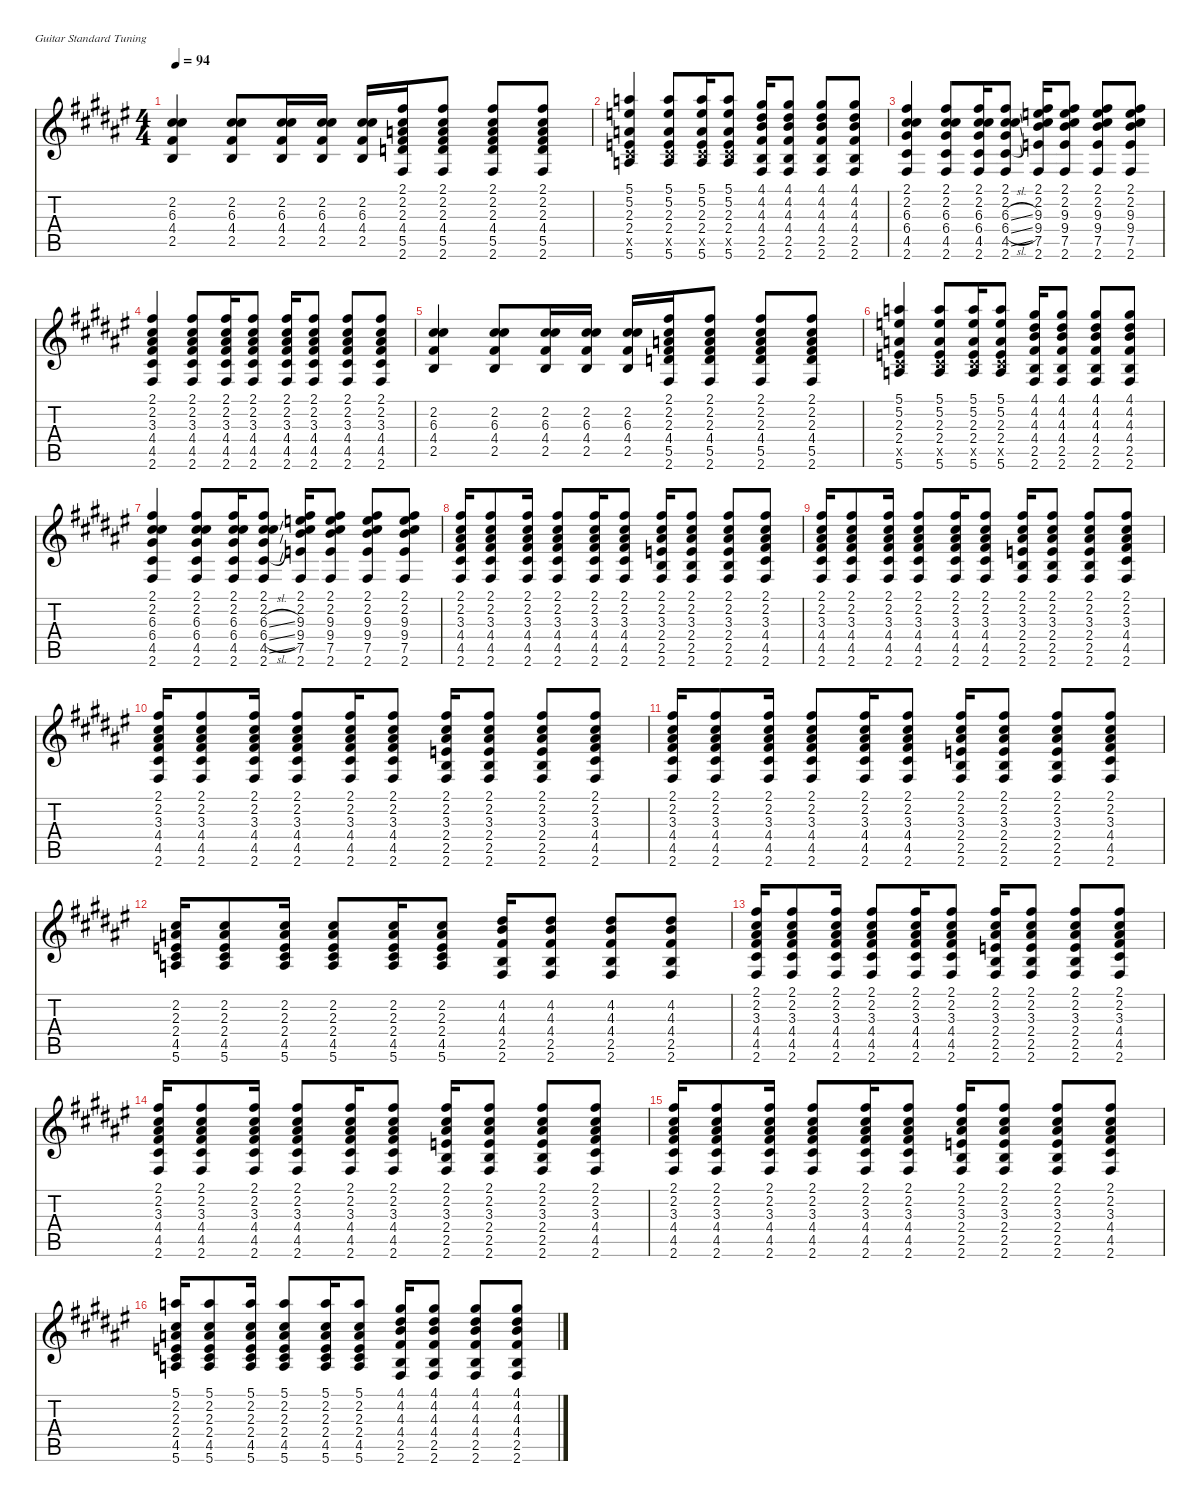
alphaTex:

\defaultSystemsLayout 4
\hideDynamics
\bracketExtendMode nobrackets
\singleTrackTrackNamePolicy hidden
\multiTrackTrackNamePolicy hidden
\otherSystemsTrackNameOrientation horizontal
\track ("Johnny Marr (Rhythm)" "jz.guit.") {instrument electricguitarjazz}
\staff {score tabs}
\tuning (E4 B3 G3 D3 A2 E2)
\ts (4 4)
\tempo 94
\clef g2
\ks f#
(2.2{acc #} 6.3{acc #} 4.4{acc #} 2.5{acc forcenatural}).4{dy f beam Up} (2.2{acc #} 6.3{acc #} 4.4{acc #} 2.5{acc forcenatural}).8{beam Up} (2.2{acc #} 6.3{acc #} 4.4{acc #} 2.5{acc forcenatural}).16{beam Up} (2.2{acc #} 6.3{acc #} 4.4{acc #} 2.5{acc forcenatural}).16{beam Up} (2.2{acc #} 6.3{acc #} 4.4{acc #} 2.5{acc forcenatural}).16{beam Up} (2.1{acc #} 2.2{acc #} 2.3{acc forcenatural} 4.4{acc #} 5.5{acc forcenatural} 2.6{acc #}).16{beam Up} (2.1{acc #} 2.2{acc #} 2.3{acc forcenatural} 4.4{acc #} 5.5{acc forcenatural} 2.6{acc #}).8{beam Up} (2.1{acc #} 2.2{acc #} 2.3{acc forcenatural} 4.4{acc #} 5.5{acc forcenatural} 2.6{acc #}).8{beam Up} (2.1{acc #} 2.2{acc #} 2.3{acc forcenatural} 4.4{acc #} 5.5{acc forcenatural} 2.6{acc #}).8{beam Up} |
(5.1{acc forcenatural} 5.2{acc forcenatural} 2.3{acc forcenatural} 2.4{acc forcenatural} 4.5{x acc #} 5.6{acc forcenatural}).4{beam Up} (5.1{acc forcenatural} 5.2{acc forcenatural} 2.3{acc forcenatural} 2.4{acc forcenatural} 4.5{x acc #} 5.6{acc forcenatural}).8{beam Up} (5.1{acc forcenatural} 5.2{acc forcenatural} 2.3{acc forcenatural} 2.4{acc forcenatural} 4.5{x acc #} 5.6{acc forcenatural}).16{beam Up} (5.1{acc forcenatural} 5.2{acc forcenatural} 2.3{acc forcenatural} 2.4{acc forcenatural} 4.5{x acc #} 5.6{acc forcenatural}).8{beam Up} (4.1{acc #} 4.2{acc #} 4.3{acc forcenatural} 4.4{acc #} 2.5{acc forcenatural} 2.6{acc #}).16{beam Up} (4.1{acc #} 4.2{acc #} 4.3{acc forcenatural} 4.4{acc #} 2.5{acc forcenatural} 2.6{acc #}).8{beam Up} (4.1{acc #} 4.2{acc #} 4.3{acc forcenatural} 4.4{acc #} 2.5{acc forcenatural} 2.6{acc #}).8{beam Up} (4.1{acc #} 4.2{acc #} 4.3{acc forcenatural} 4.4{acc #} 2.5{acc forcenatural} 2.6{acc #}).8{beam Up} |
(2.1{acc #} 2.2{acc #} 6.3{acc #} 6.4{acc #} 4.5{acc #} 2.6{acc #}).4{beam Up} (2.1{acc #} 2.2{acc #} 6.3{acc #} 6.4{acc #} 4.5{acc #} 2.6{acc #}).8{beam Up} (2.1{acc #} 2.2{acc #} 6.3{acc #} 6.4{acc #} 4.5{acc #} 2.6{acc #}).16{beam Up} (2.1{acc #} 2.2{acc #} 6.3{sl acc #} 6.4{sl acc #} 4.5{sl acc #} 2.6{acc #}).8{beam Up} (2.1{acc #} 2.2{acc #} 9.3{acc forcenatural} 9.4{acc forcenatural} 7.5{acc forcenatural} 2.6{acc #}).16{beam Up} (2.1{acc #} 2.2{acc #} 9.3{acc forcenatural} 9.4{acc forcenatural} 7.5{acc forcenatural} 2.6{acc #}).8{beam Up} (2.1{acc #} 2.2{acc #} 9.3{acc forcenatural} 9.4{acc forcenatural} 7.5{acc forcenatural} 2.6{acc #}).8{beam Up} (2.1{acc #} 2.2{acc #} 9.3{acc forcenatural} 9.4{acc forcenatural} 7.5{acc forcenatural} 2.6{acc #}).8{beam Up} |
(2.1{acc #} 2.2{acc #} 3.3{acc #} 4.4{acc #} 4.5{acc #} 2.6{acc #}).4{beam Up} (2.1{acc #} 2.2{acc #} 3.3{acc #} 4.4{acc #} 4.5{acc #} 2.6{acc #}).8{beam Up} (2.1{acc #} 2.2{acc #} 3.3{acc #} 4.4{acc #} 4.5{acc #} 2.6{acc #}).16{beam Up} (2.1{acc #} 2.2{acc #} 3.3{acc #} 4.4{acc #} 4.5{acc #} 2.6{acc #}).8{beam Up} (2.1{acc #} 2.2{acc #} 3.3{acc #} 4.4{acc #} 4.5{acc #} 2.6{acc #}).16{beam Up} (2.1{acc #} 2.2{acc #} 3.3{acc #} 4.4{acc #} 4.5{acc #} 2.6{acc #}).8{beam Up} (2.1{acc #} 2.2{acc #} 3.3{acc #} 4.4{acc #} 4.5{acc #} 2.6{acc #}).8{beam Up} (2.1{acc #} 2.2{acc #} 3.3{acc #} 4.4{acc #} 4.5{acc #} 2.6{acc #}).8{beam Up} |
(2.2{acc #} 6.3{acc #} 4.4{acc #} 2.5{acc forcenatural}).4{beam Up} (2.2{acc #} 6.3{acc #} 4.4{acc #} 2.5{acc forcenatural}).8{beam Up} (2.2{acc #} 6.3{acc #} 4.4{acc #} 2.5{acc forcenatural}).16{beam Up} (2.2{acc #} 6.3{acc #} 4.4{acc #} 2.5{acc forcenatural}).16{beam Up} (2.2{acc #} 6.3{acc #} 4.4{acc #} 2.5{acc forcenatural}).16{beam Up} (2.1{acc #} 2.2{acc #} 2.3{acc forcenatural} 4.4{acc #} 5.5{acc forcenatural} 2.6{acc #}).16{beam Up} (2.1{acc #} 2.2{acc #} 2.3{acc forcenatural} 4.4{acc #} 5.5{acc forcenatural} 2.6{acc #}).8{beam Up} (2.1{acc #} 2.2{acc #} 2.3{acc forcenatural} 4.4{acc #} 5.5{acc forcenatural} 2.6{acc #}).8{beam Up} (2.1{acc #} 2.2{acc #} 2.3{acc forcenatural} 4.4{acc #} 5.5{acc forcenatural} 2.6{acc #}).8{beam Up} |
(5.1{acc forcenatural} 5.2{acc forcenatural} 2.3{acc forcenatural} 2.4{acc forcenatural} 4.5{x acc #} 5.6{acc forcenatural}).4{beam Up} (5.1{acc forcenatural} 5.2{acc forcenatural} 2.3{acc forcenatural} 2.4{acc forcenatural} 4.5{x acc #} 5.6{acc forcenatural}).8{beam Up} (5.1{acc forcenatural} 5.2{acc forcenatural} 2.3{acc forcenatural} 2.4{acc forcenatural} 4.5{x acc #} 5.6{acc forcenatural}).16{beam Up} (5.1{acc forcenatural} 5.2{acc forcenatural} 2.3{acc forcenatural} 2.4{acc forcenatural} 4.5{x acc #} 5.6{acc forcenatural}).8{beam Up} (4.1{acc #} 4.2{acc #} 4.3{acc forcenatural} 4.4{acc #} 2.5{acc forcenatural} 2.6{acc #}).16{beam Up} (4.1{acc #} 4.2{acc #} 4.3{acc forcenatural} 4.4{acc #} 2.5{acc forcenatural} 2.6{acc #}).8{beam Up} (4.1{acc #} 4.2{acc #} 4.3{acc forcenatural} 4.4{acc #} 2.5{acc forcenatural} 2.6{acc #}).8{beam Up} (4.1{acc #} 4.2{acc #} 4.3{acc forcenatural} 4.4{acc #} 2.5{acc forcenatural} 2.6{acc #}).8{beam Up} |
(2.1{acc #} 2.2{acc #} 6.3{acc #} 6.4{acc #} 4.5{acc #} 2.6{acc #}).4{beam Up} (2.1{acc #} 2.2{acc #} 6.3{acc #} 6.4{acc #} 4.5{acc #} 2.6{acc #}).8{beam Up} (2.1{acc #} 2.2{acc #} 6.3{acc #} 6.4{acc #} 4.5{acc #} 2.6{acc #}).16{beam Up} (2.1{acc #} 2.2{acc #} 6.3{sl acc #} 6.4{sl acc #} 4.5{sl acc #} 2.6{acc #}).8{beam Up} (2.1{acc #} 2.2{acc #} 9.3{acc forcenatural} 9.4{acc forcenatural} 7.5{acc forcenatural} 2.6{acc #}).16{beam Up} (2.1{acc #} 2.2{acc #} 9.3{acc forcenatural} 9.4{acc forcenatural} 7.5{acc forcenatural} 2.6{acc #}).8{beam Up} (2.1{acc #} 2.2{acc #} 9.3{acc forcenatural} 9.4{acc forcenatural} 7.5{acc forcenatural} 2.6{acc #}).8{beam Up} (2.1{acc #} 2.2{acc #} 9.3{acc forcenatural} 9.4{acc forcenatural} 7.5{acc forcenatural} 2.6{acc #}).8{beam Up} |
(2.1{acc #} 2.2{acc #} 3.3{acc #} 4.4{acc #} 4.5{acc #} 2.6{acc #}).16{beam Up} (2.1{acc #} 2.2{acc #} 3.3{acc #} 4.4{acc #} 4.5{acc #} 2.6{acc #}).8{beam Up} (2.1{acc #} 2.2{acc #} 3.3{acc #} 4.4{acc #} 4.5{acc #} 2.6{acc #}).16{beam Up} (2.1{acc #} 2.2{acc #} 3.3{acc #} 4.4{acc #} 4.5{acc #} 2.6{acc #}).8{beam Up} (2.1{acc #} 2.2{acc #} 3.3{acc #} 4.4{acc #} 4.5{acc #} 2.6{acc #}).16{beam Up} (2.1{acc #} 2.2{acc #} 3.3{acc #} 4.4{acc #} 4.5{acc #} 2.6{acc #}).8{beam Up} (2.1{acc #} 2.2{acc #} 3.3{acc #} 2.4{acc forcenatural} 2.5{acc forcenatural} 2.6{acc #}).16{beam Up} (2.1{acc #} 2.2{acc #} 3.3{acc #} 2.4{acc forcenatural} 2.5{acc forcenatural} 2.6{acc #}).8{beam Up} (2.1{acc #} 2.2{acc #} 3.3{acc #} 2.4{acc forcenatural} 2.5{acc forcenatural} 2.6{acc #}).8{beam Up} (2.1{acc #} 2.2{acc #} 3.3{acc #} 4.4{acc #} 4.5{acc #} 2.6{acc #}).8{beam Up} |
(2.1{acc #} 2.2{acc #} 3.3{acc #} 4.4{acc #} 4.5{acc #} 2.6{acc #}).16{beam Up} (2.1{acc #} 2.2{acc #} 3.3{acc #} 4.4{acc #} 4.5{acc #} 2.6{acc #}).8{beam Up} (2.1{acc #} 2.2{acc #} 3.3{acc #} 4.4{acc #} 4.5{acc #} 2.6{acc #}).16{beam Up} (2.1{acc #} 2.2{acc #} 3.3{acc #} 4.4{acc #} 4.5{acc #} 2.6{acc #}).8{beam Up} (2.1{acc #} 2.2{acc #} 3.3{acc #} 4.4{acc #} 4.5{acc #} 2.6{acc #}).16{beam Up} (2.1{acc #} 2.2{acc #} 3.3{acc #} 4.4{acc #} 4.5{acc #} 2.6{acc #}).8{beam Up} (2.1{acc #} 2.2{acc #} 3.3{acc #} 2.4{acc forcenatural} 2.5{acc forcenatural} 2.6{acc #}).16{beam Up} (2.1{acc #} 2.2{acc #} 3.3{acc #} 2.4{acc forcenatural} 2.5{acc forcenatural} 2.6{acc #}).8{beam Up} (2.1{acc #} 2.2{acc #} 3.3{acc #} 2.4{acc forcenatural} 2.5{acc forcenatural} 2.6{acc #}).8{beam Up} (2.1{acc #} 2.2{acc #} 3.3{acc #} 4.4{acc #} 4.5{acc #} 2.6{acc #}).8{beam Up} |
(2.1{acc #} 2.2{acc #} 3.3{acc #} 4.4{acc #} 4.5{acc #} 2.6{acc #}).16{beam Up} (2.1{acc #} 2.2{acc #} 3.3{acc #} 4.4{acc #} 4.5{acc #} 2.6{acc #}).8{beam Up} (2.1{acc #} 2.2{acc #} 3.3{acc #} 4.4{acc #} 4.5{acc #} 2.6{acc #}).16{beam Up} (2.1{acc #} 2.2{acc #} 3.3{acc #} 4.4{acc #} 4.5{acc #} 2.6{acc #}).8{beam Up} (2.1{acc #} 2.2{acc #} 3.3{acc #} 4.4{acc #} 4.5{acc #} 2.6{acc #}).16{beam Up} (2.1{acc #} 2.2{acc #} 3.3{acc #} 4.4{acc #} 4.5{acc #} 2.6{acc #}).8{beam Up} (2.1{acc #} 2.2{acc #} 3.3{acc #} 2.4{acc forcenatural} 2.5{acc forcenatural} 2.6{acc #}).16{beam Up} (2.1{acc #} 2.2{acc #} 3.3{acc #} 2.4{acc forcenatural} 2.5{acc forcenatural} 2.6{acc #}).8{beam Up} (2.1{acc #} 2.2{acc #} 3.3{acc #} 2.4{acc forcenatural} 2.5{acc forcenatural} 2.6{acc #}).8{beam Up} (2.1{acc #} 2.2{acc #} 3.3{acc #} 4.4{acc #} 4.5{acc #} 2.6{acc #}).8{beam Up} |
(2.1{acc #} 2.2{acc #} 3.3{acc #} 4.4{acc #} 4.5{acc #} 2.6{acc #}).16{beam Up} (2.1{acc #} 2.2{acc #} 3.3{acc #} 4.4{acc #} 4.5{acc #} 2.6{acc #}).8{beam Up} (2.1{acc #} 2.2{acc #} 3.3{acc #} 4.4{acc #} 4.5{acc #} 2.6{acc #}).16{beam Up} (2.1{acc #} 2.2{acc #} 3.3{acc #} 4.4{acc #} 4.5{acc #} 2.6{acc #}).8{beam Up} (2.1{acc #} 2.2{acc #} 3.3{acc #} 4.4{acc #} 4.5{acc #} 2.6{acc #}).16{beam Up} (2.1{acc #} 2.2{acc #} 3.3{acc #} 4.4{acc #} 4.5{acc #} 2.6{acc #}).8{beam Up} (2.1{acc #} 2.2{acc #} 3.3{acc #} 2.4{acc forcenatural} 2.5{acc forcenatural} 2.6{acc #}).16{beam Up} (2.1{acc #} 2.2{acc #} 3.3{acc #} 2.4{acc forcenatural} 2.5{acc forcenatural} 2.6{acc #}).8{beam Up} (2.1{acc #} 2.2{acc #} 3.3{acc #} 2.4{acc forcenatural} 2.5{acc forcenatural} 2.6{acc #}).8{beam Up} (2.1{acc #} 2.2{acc #} 3.3{acc #} 4.4{acc #} 4.5{acc #} 2.6{acc #}).8{beam Up} |
(2.2{acc #} 2.3{acc forcenatural} 2.4{acc forcenatural} 4.5{acc #} 5.6{acc forcenatural}).16{beam Up} (2.2{acc #} 2.3{acc forcenatural} 2.4{acc forcenatural} 4.5{acc #} 5.6{acc forcenatural}).8{beam Up} (2.2{acc #} 2.3{acc forcenatural} 2.4{acc forcenatural} 4.5{acc #} 5.6{acc forcenatural}).16{beam Up} (2.2{acc #} 2.3{acc forcenatural} 2.4{acc forcenatural} 4.5{acc #} 5.6{acc forcenatural}).8{beam Up} (2.2{acc #} 2.3{acc forcenatural} 2.4{acc forcenatural} 4.5{acc #} 5.6{acc forcenatural}).16{beam Up} (2.2{acc #} 2.3{acc forcenatural} 2.4{acc forcenatural} 4.5{acc #} 5.6{acc forcenatural}).8{beam Up} (4.2{acc #} 4.3{acc forcenatural} 4.4{acc #} 2.5{acc forcenatural} 2.6{acc #}).16{beam Up} (4.2{acc #} 4.3{acc forcenatural} 4.4{acc #} 2.5{acc forcenatural} 2.6{acc #}).8{beam Up} (4.2{acc #} 4.3{acc forcenatural} 4.4{acc #} 2.5{acc forcenatural} 2.6{acc #}).8{beam Up} (4.2{acc #} 4.3{acc forcenatural} 4.4{acc #} 2.5{acc forcenatural} 2.6{acc #}).8{beam Up} |
(2.1{acc #} 2.2{acc #} 3.3{acc #} 4.4{acc #} 4.5{acc #} 2.6{acc #}).16{beam Up} (2.1{acc #} 2.2{acc #} 3.3{acc #} 4.4{acc #} 4.5{acc #} 2.6{acc #}).8{beam Up} (2.1{acc #} 2.2{acc #} 3.3{acc #} 4.4{acc #} 4.5{acc #} 2.6{acc #}).16{beam Up} (2.1{acc #} 2.2{acc #} 3.3{acc #} 4.4{acc #} 4.5{acc #} 2.6{acc #}).8{beam Up} (2.1{acc #} 2.2{acc #} 3.3{acc #} 4.4{acc #} 4.5{acc #} 2.6{acc #}).16{beam Up} (2.1{acc #} 2.2{acc #} 3.3{acc #} 4.4{acc #} 4.5{acc #} 2.6{acc #}).8{beam Up} (2.1{acc #} 2.2{acc #} 3.3{acc #} 2.4{acc forcenatural} 2.5{acc forcenatural} 2.6{acc #}).16{beam Up} (2.1{acc #} 2.2{acc #} 3.3{acc #} 2.4{acc forcenatural} 2.5{acc forcenatural} 2.6{acc #}).8{beam Up} (2.1{acc #} 2.2{acc #} 3.3{acc #} 2.4{acc forcenatural} 2.5{acc forcenatural} 2.6{acc #}).8{beam Up} (2.1{acc #} 2.2{acc #} 3.3{acc #} 4.4{acc #} 4.5{acc #} 2.6{acc #}).8{beam Up} |
(2.1{acc #} 2.2{acc #} 3.3{acc #} 4.4{acc #} 4.5{acc #} 2.6{acc #}).16{beam Up} (2.1{acc #} 2.2{acc #} 3.3{acc #} 4.4{acc #} 4.5{acc #} 2.6{acc #}).8{beam Up} (2.1{acc #} 2.2{acc #} 3.3{acc #} 4.4{acc #} 4.5{acc #} 2.6{acc #}).16{beam Up} (2.1{acc #} 2.2{acc #} 3.3{acc #} 4.4{acc #} 4.5{acc #} 2.6{acc #}).8{beam Up} (2.1{acc #} 2.2{acc #} 3.3{acc #} 4.4{acc #} 4.5{acc #} 2.6{acc #}).16{beam Up} (2.1{acc #} 2.2{acc #} 3.3{acc #} 4.4{acc #} 4.5{acc #} 2.6{acc #}).8{beam Up} (2.1{acc #} 2.2{acc #} 3.3{acc #} 2.4{acc forcenatural} 2.5{acc forcenatural} 2.6{acc #}).16{beam Up} (2.1{acc #} 2.2{acc #} 3.3{acc #} 2.4{acc forcenatural} 2.5{acc forcenatural} 2.6{acc #}).8{beam Up} (2.1{acc #} 2.2{acc #} 3.3{acc #} 2.4{acc forcenatural} 2.5{acc forcenatural} 2.6{acc #}).8{beam Up} (2.1{acc #} 2.2{acc #} 3.3{acc #} 4.4{acc #} 4.5{acc #} 2.6{acc #}).8{beam Up} |
(2.1{acc #} 2.2{acc #} 3.3{acc #} 4.4{acc #} 4.5{acc #} 2.6{acc #}).16{beam Up} (2.1{acc #} 2.2{acc #} 3.3{acc #} 4.4{acc #} 4.5{acc #} 2.6{acc #}).8{beam Up} (2.1{acc #} 2.2{acc #} 3.3{acc #} 4.4{acc #} 4.5{acc #} 2.6{acc #}).16{beam Up} (2.1{acc #} 2.2{acc #} 3.3{acc #} 4.4{acc #} 4.5{acc #} 2.6{acc #}).8{beam Up} (2.1{acc #} 2.2{acc #} 3.3{acc #} 4.4{acc #} 4.5{acc #} 2.6{acc #}).16{beam Up} (2.1{acc #} 2.2{acc #} 3.3{acc #} 4.4{acc #} 4.5{acc #} 2.6{acc #}).8{beam Up} (2.1{acc #} 2.2{acc #} 3.3{acc #} 2.4{acc forcenatural} 2.5{acc forcenatural} 2.6{acc #}).16{beam Up} (2.1{acc #} 2.2{acc #} 3.3{acc #} 2.4{acc forcenatural} 2.5{acc forcenatural} 2.6{acc #}).8{beam Up} (2.1{acc #} 2.2{acc #} 3.3{acc #} 2.4{acc forcenatural} 2.5{acc forcenatural} 2.6{acc #}).8{beam Up} (2.1{acc #} 2.2{acc #} 3.3{acc #} 4.4{acc #} 4.5{acc #} 2.6{acc #}).8{beam Up} |
(5.1{acc forcenatural} 2.2{acc #} 2.3{acc forcenatural} 2.4{acc forcenatural} 4.5{acc #} 5.6{acc forcenatural}).16{beam Up} (5.1{acc forcenatural} 2.2{acc #} 2.3{acc forcenatural} 2.4{acc forcenatural} 4.5{acc #} 5.6{acc forcenatural}).8{beam Up} (5.1{acc forcenatural} 2.2{acc #} 2.3{acc forcenatural} 2.4{acc forcenatural} 4.5{acc #} 5.6{acc forcenatural}).16{beam Up} (5.1{acc forcenatural} 2.2{acc #} 2.3{acc forcenatural} 2.4{acc forcenatural} 4.5{acc #} 5.6{acc forcenatural}).8{beam Up} (5.1{acc forcenatural} 2.2{acc #} 2.3{acc forcenatural} 2.4{acc forcenatural} 4.5{acc #} 5.6{acc forcenatural}).16{beam Up} (5.1{acc forcenatural} 2.2{acc #} 2.3{acc forcenatural} 2.4{acc forcenatural} 4.5{acc #} 5.6{acc forcenatural}).8{beam Up} (4.1{acc #} 4.2{acc #} 4.3{acc forcenatural} 4.4{acc #} 2.5{acc forcenatural} 2.6{acc #}).16{beam Up} (4.1{acc #} 4.2{acc #} 4.3{acc forcenatural} 4.4{acc #} 2.5{acc forcenatural} 2.6{acc #}).8{beam Up} (4.1{acc #} 4.2{acc #} 4.3{acc forcenatural} 4.4{acc #} 2.5{acc forcenatural} 2.6{acc #}).8{beam Up} (4.1{acc #} 4.2{acc #} 4.3{acc forcenatural} 4.4{acc #} 2.5{acc forcenatural} 2.6{acc #}).8{beam Up}
